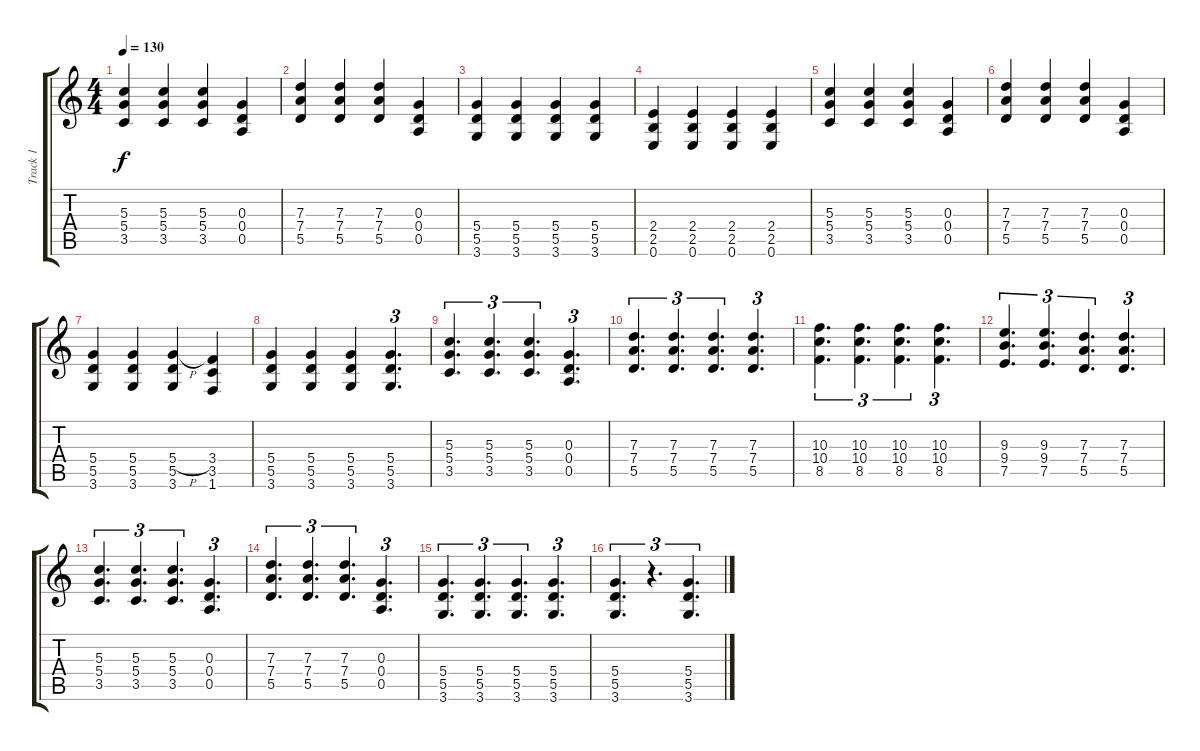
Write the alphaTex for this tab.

\track ("Track 1" "Track 1") {instrument distortionguitar}
\staff {score tabs}
\tuning (E4 B3 G3 D3 A2 E2) {hide}
\ts (4 4)
\tempo 130
\clef g2
\ks c
(5.3 5.4 3.5).4{dy f} (5.3 5.4 3.5).4 (5.3 5.4 3.5).4 (0.3 0.4 0.5).4 |
(7.3 7.4 5.5).4 (7.3 7.4 5.5).4 (7.3 7.4 5.5).4 (0.3 0.4 0.5).4 |
(5.4 5.5 3.6).4 (5.4 5.5 3.6).4 (5.4 5.5 3.6).4 (5.4 5.5 3.6).4 |
(2.4 2.5 0.6).4 (2.4 2.5 0.6).4 (2.4 2.5 0.6).4 (2.4 2.5 0.6).4 |
(5.3 5.4 3.5).4 (5.3 5.4 3.5).4 (5.3 5.4 3.5).4 (0.3 0.4 0.5).4 |
(7.3 7.4 5.5).4 (7.3 7.4 5.5).4 (7.3 7.4 5.5).4 (0.3 0.4 0.5).4 |
(5.4 5.5 3.6).4 (5.4 5.5 3.6).4 (5.4{h} 5.5 3.6).4 (3.4 3.5 1.6).4 |
(5.4 5.5 3.6).4 (5.4 5.5 3.6).4 (5.4 5.5 3.6).4 (5.4 5.5 3.6).4{d tu (3 2)} |
(5.3 5.4 3.5).4{d tu (3 2)} (5.3 5.4 3.5).4{d tu (3 2)} (5.3 5.4 3.5).4{d tu (3 2)} (0.3 0.4 0.5).4{d tu (3 2)} |
(7.3 7.4 5.5).4{d tu (3 2)} (7.3 7.4 5.5).4{d tu (3 2)} (7.3 7.4 5.5).4{d tu (3 2)} (7.3 7.4 5.5).4{d tu (3 2)} |
(10.3 10.4 8.5).4{d tu (3 2)} (10.3 10.4 8.5).4{d tu (3 2)} (10.3 10.4 8.5).4{d tu (3 2)} (10.3 10.4 8.5).4{d tu (3 2)} |
(9.3 9.4 7.5).4{d tu (3 2)} (9.3 9.4 7.5).4{d tu (3 2)} (7.3 7.4 5.5).4{d tu (3 2)} (7.3 7.4 5.5).4{d tu (3 2)} |
(5.3 5.4 3.5).4{d tu (3 2)} (5.3 5.4 3.5).4{d tu (3 2)} (5.3 5.4 3.5).4{d tu (3 2)} (0.3 0.4 0.5).4{d tu (3 2)} |
(7.3 7.4 5.5).4{d tu (3 2)} (7.3 7.4 5.5).4{d tu (3 2)} (7.3 7.4 5.5).4{d tu (3 2)} (0.3 0.4 0.5).4{d tu (3 2)} |
(5.4 5.5 3.6).4{d tu (3 2)} (5.4 5.5 3.6).4{d tu (3 2)} (5.4 5.5 3.6).4{d tu (3 2)} (5.4 5.5 3.6).4{d tu (3 2)} |
(5.4 5.5 3.6).4{d tu (3 2)} r.4{d tu (3 2)} (5.4 5.5 3.6).4{d tu (3 2)}
